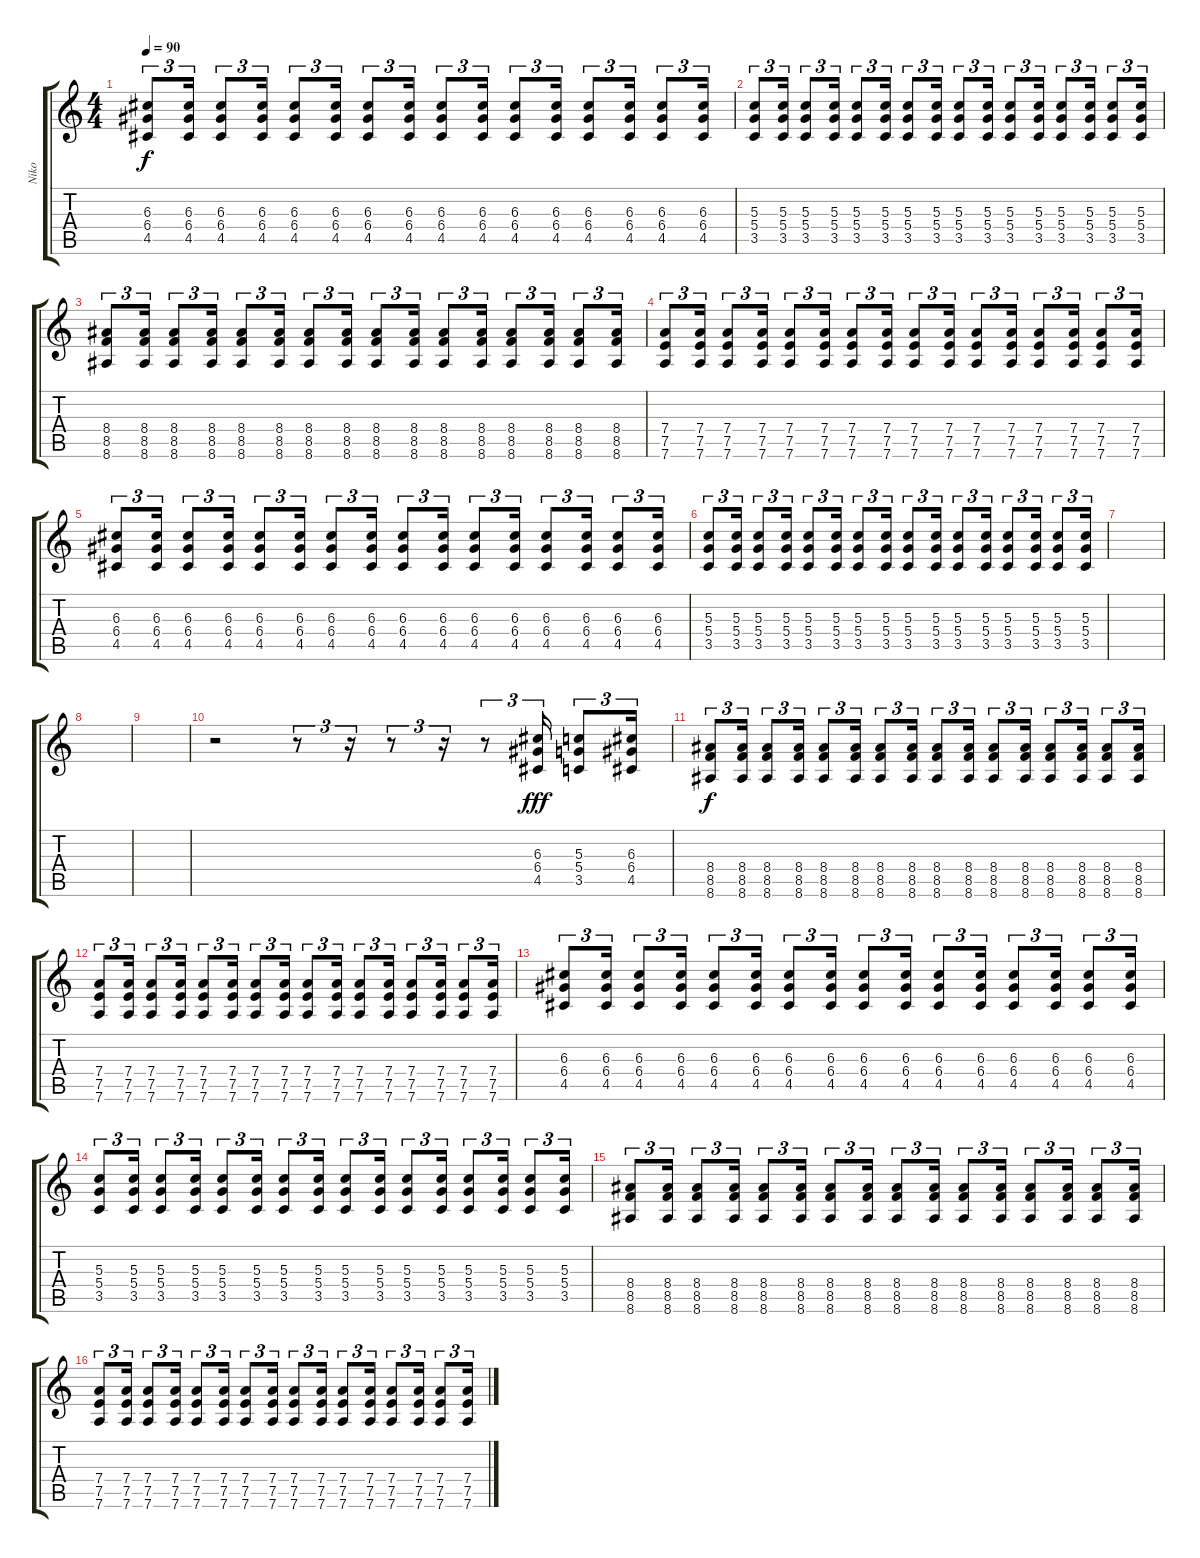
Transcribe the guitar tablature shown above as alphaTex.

\track ("Niko" "Niko") {instrument distortionguitar}
\staff {score tabs}
\tuning (E4 B3 G3 D3 A2 D2) {hide}
\ts (4 4)
\tempo 90
\clef g2
\ks c
(6.3 6.4 4.5).8{tu (3 2) dy f} (6.3 6.4 4.5).16{tu (3 2)} (6.3 6.4 4.5).8{tu (3 2)} (6.3 6.4 4.5).16{tu (3 2)} (6.3 6.4 4.5).8{tu (3 2)} (6.3 6.4 4.5).16{tu (3 2)} (6.3 6.4 4.5).8{tu (3 2)} (6.3 6.4 4.5).16{tu (3 2)} (6.3 6.4 4.5).8{tu (3 2)} (6.3 6.4 4.5).16{tu (3 2)} (6.3 6.4 4.5).8{tu (3 2)} (6.3 6.4 4.5).16{tu (3 2)} (6.3 6.4 4.5).8{tu (3 2)} (6.3 6.4 4.5).16{tu (3 2)} (6.3 6.4 4.5).8{tu (3 2)} (6.3 6.4 4.5).16{tu (3 2)} |
(5.3 5.4 3.5).8{tu (3 2)} (5.3 5.4 3.5).16{tu (3 2)} (5.3 5.4 3.5).8{tu (3 2)} (5.3 5.4 3.5).16{tu (3 2)} (5.3 5.4 3.5).8{tu (3 2)} (5.3 5.4 3.5).16{tu (3 2)} (5.3 5.4 3.5).8{tu (3 2)} (5.3 5.4 3.5).16{tu (3 2)} (5.3 5.4 3.5).8{tu (3 2)} (5.3 5.4 3.5).16{tu (3 2)} (5.3 5.4 3.5).8{tu (3 2)} (5.3 5.4 3.5).16{tu (3 2)} (5.3 5.4 3.5).8{tu (3 2)} (5.3 5.4 3.5).16{tu (3 2)} (5.3 5.4 3.5).8{tu (3 2)} (5.3 5.4 3.5).16{tu (3 2)} |
(8.4 8.5 8.6).8{tu (3 2)} (8.4 8.5 8.6).16{tu (3 2)} (8.4 8.5 8.6).8{tu (3 2)} (8.4 8.5 8.6).16{tu (3 2)} (8.4 8.5 8.6).8{tu (3 2)} (8.4 8.5 8.6).16{tu (3 2)} (8.4 8.5 8.6).8{tu (3 2)} (8.4 8.5 8.6).16{tu (3 2)} (8.4 8.5 8.6).8{tu (3 2)} (8.4 8.5 8.6).16{tu (3 2)} (8.4 8.5 8.6).8{tu (3 2)} (8.4 8.5 8.6).16{tu (3 2)} (8.4 8.5 8.6).8{tu (3 2)} (8.4 8.5 8.6).16{tu (3 2)} (8.4 8.5 8.6).8{tu (3 2)} (8.4 8.5 8.6).16{tu (3 2)} |
(7.4 7.5 7.6).8{tu (3 2)} (7.4 7.5 7.6).16{tu (3 2)} (7.4 7.5 7.6).8{tu (3 2)} (7.4 7.5 7.6).16{tu (3 2)} (7.4 7.5 7.6).8{tu (3 2)} (7.4 7.5 7.6).16{tu (3 2)} (7.4 7.5 7.6).8{tu (3 2)} (7.4 7.5 7.6).16{tu (3 2)} (7.4 7.5 7.6).8{tu (3 2)} (7.4 7.5 7.6).16{tu (3 2)} (7.4 7.5 7.6).8{tu (3 2)} (7.4 7.5 7.6).16{tu (3 2)} (7.4 7.5 7.6).8{tu (3 2)} (7.4 7.5 7.6).16{tu (3 2)} (7.4 7.5 7.6).8{tu (3 2)} (7.4 7.5 7.6).16{tu (3 2)} |
(6.3 6.4 4.5).8{tu (3 2)} (6.3 6.4 4.5).16{tu (3 2)} (6.3 6.4 4.5).8{tu (3 2)} (6.3 6.4 4.5).16{tu (3 2)} (6.3 6.4 4.5).8{tu (3 2)} (6.3 6.4 4.5).16{tu (3 2)} (6.3 6.4 4.5).8{tu (3 2)} (6.3 6.4 4.5).16{tu (3 2)} (6.3 6.4 4.5).8{tu (3 2)} (6.3 6.4 4.5).16{tu (3 2)} (6.3 6.4 4.5).8{tu (3 2)} (6.3 6.4 4.5).16{tu (3 2)} (6.3 6.4 4.5).8{tu (3 2)} (6.3 6.4 4.5).16{tu (3 2)} (6.3 6.4 4.5).8{tu (3 2)} (6.3 6.4 4.5).16{tu (3 2)} |
(5.3 5.4 3.5).8{tu (3 2)} (5.3 5.4 3.5).16{tu (3 2)} (5.3 5.4 3.5).8{tu (3 2)} (5.3 5.4 3.5).16{tu (3 2)} (5.3 5.4 3.5).8{tu (3 2)} (5.3 5.4 3.5).16{tu (3 2)} (5.3 5.4 3.5).8{tu (3 2)} (5.3 5.4 3.5).16{tu (3 2)} (5.3 5.4 3.5).8{tu (3 2)} (5.3 5.4 3.5).16{tu (3 2)} (5.3 5.4 3.5).8{tu (3 2)} (5.3 5.4 3.5).16{tu (3 2)} (5.3 5.4 3.5).8{tu (3 2)} (5.3 5.4 3.5).16{tu (3 2)} (5.3 5.4 3.5).8{tu (3 2)} (5.3 5.4 3.5).16{tu (3 2)} |
|
|
|
r.2 r.8{tu (3 2)} r.16{tu (3 2)} r.8{tu (3 2)} r.16{tu (3 2)} r.8{tu (3 2)} (6.3 6.4 4.5).16{tu (3 2) dy fff} (5.3 5.4 3.5).8{tu (3 2)} (6.3 6.4 4.5).16{tu (3 2)} |
(8.4 8.5 8.6).8{tu (3 2) dy f} (8.4 8.5 8.6).16{tu (3 2)} (8.4 8.5 8.6).8{tu (3 2)} (8.4 8.5 8.6).16{tu (3 2)} (8.4 8.5 8.6).8{tu (3 2)} (8.4 8.5 8.6).16{tu (3 2)} (8.4 8.5 8.6).8{tu (3 2)} (8.4 8.5 8.6).16{tu (3 2)} (8.4 8.5 8.6).8{tu (3 2)} (8.4 8.5 8.6).16{tu (3 2)} (8.4 8.5 8.6).8{tu (3 2)} (8.4 8.5 8.6).16{tu (3 2)} (8.4 8.5 8.6).8{tu (3 2)} (8.4 8.5 8.6).16{tu (3 2)} (8.4 8.5 8.6).8{tu (3 2)} (8.4 8.5 8.6).16{tu (3 2)} |
(7.4 7.5 7.6).8{tu (3 2)} (7.4 7.5 7.6).16{tu (3 2)} (7.4 7.5 7.6).8{tu (3 2)} (7.4 7.5 7.6).16{tu (3 2)} (7.4 7.5 7.6).8{tu (3 2)} (7.4 7.5 7.6).16{tu (3 2)} (7.4 7.5 7.6).8{tu (3 2)} (7.4 7.5 7.6).16{tu (3 2)} (7.4 7.5 7.6).8{tu (3 2)} (7.4 7.5 7.6).16{tu (3 2)} (7.4 7.5 7.6).8{tu (3 2)} (7.4 7.5 7.6).16{tu (3 2)} (7.4 7.5 7.6).8{tu (3 2)} (7.4 7.5 7.6).16{tu (3 2)} (7.4 7.5 7.6).8{tu (3 2)} (7.4 7.5 7.6).16{tu (3 2)} |
(6.3 6.4 4.5).8{tu (3 2)} (6.3 6.4 4.5).16{tu (3 2)} (6.3 6.4 4.5).8{tu (3 2)} (6.3 6.4 4.5).16{tu (3 2)} (6.3 6.4 4.5).8{tu (3 2)} (6.3 6.4 4.5).16{tu (3 2)} (6.3 6.4 4.5).8{tu (3 2)} (6.3 6.4 4.5).16{tu (3 2)} (6.3 6.4 4.5).8{tu (3 2)} (6.3 6.4 4.5).16{tu (3 2)} (6.3 6.4 4.5).8{tu (3 2)} (6.3 6.4 4.5).16{tu (3 2)} (6.3 6.4 4.5).8{tu (3 2)} (6.3 6.4 4.5).16{tu (3 2)} (6.3 6.4 4.5).8{tu (3 2)} (6.3 6.4 4.5).16{tu (3 2)} |
(5.3 5.4 3.5).8{tu (3 2)} (5.3 5.4 3.5).16{tu (3 2)} (5.3 5.4 3.5).8{tu (3 2)} (5.3 5.4 3.5).16{tu (3 2)} (5.3 5.4 3.5).8{tu (3 2)} (5.3 5.4 3.5).16{tu (3 2)} (5.3 5.4 3.5).8{tu (3 2)} (5.3 5.4 3.5).16{tu (3 2)} (5.3 5.4 3.5).8{tu (3 2)} (5.3 5.4 3.5).16{tu (3 2)} (5.3 5.4 3.5).8{tu (3 2)} (5.3 5.4 3.5).16{tu (3 2)} (5.3 5.4 3.5).8{tu (3 2)} (5.3 5.4 3.5).16{tu (3 2)} (5.3 5.4 3.5).8{tu (3 2)} (5.3 5.4 3.5).16{tu (3 2)} |
(8.4 8.5 8.6).8{tu (3 2)} (8.4 8.5 8.6).16{tu (3 2)} (8.4 8.5 8.6).8{tu (3 2)} (8.4 8.5 8.6).16{tu (3 2)} (8.4 8.5 8.6).8{tu (3 2)} (8.4 8.5 8.6).16{tu (3 2)} (8.4 8.5 8.6).8{tu (3 2)} (8.4 8.5 8.6).16{tu (3 2)} (8.4 8.5 8.6).8{tu (3 2)} (8.4 8.5 8.6).16{tu (3 2)} (8.4 8.5 8.6).8{tu (3 2)} (8.4 8.5 8.6).16{tu (3 2)} (8.4 8.5 8.6).8{tu (3 2)} (8.4 8.5 8.6).16{tu (3 2)} (8.4 8.5 8.6).8{tu (3 2)} (8.4 8.5 8.6).16{tu (3 2)} |
(7.4 7.5 7.6).8{tu (3 2)} (7.4 7.5 7.6).16{tu (3 2)} (7.4 7.5 7.6).8{tu (3 2)} (7.4 7.5 7.6).16{tu (3 2)} (7.4 7.5 7.6).8{tu (3 2)} (7.4 7.5 7.6).16{tu (3 2)} (7.4 7.5 7.6).8{tu (3 2)} (7.4 7.5 7.6).16{tu (3 2)} (7.4 7.5 7.6).8{tu (3 2)} (7.4 7.5 7.6).16{tu (3 2)} (7.4 7.5 7.6).8{tu (3 2)} (7.4 7.5 7.6).16{tu (3 2)} (7.4 7.5 7.6).8{tu (3 2)} (7.4 7.5 7.6).16{tu (3 2)} (7.4 7.5 7.6).8{tu (3 2)} (7.4 7.5 7.6).16{tu (3 2)}
